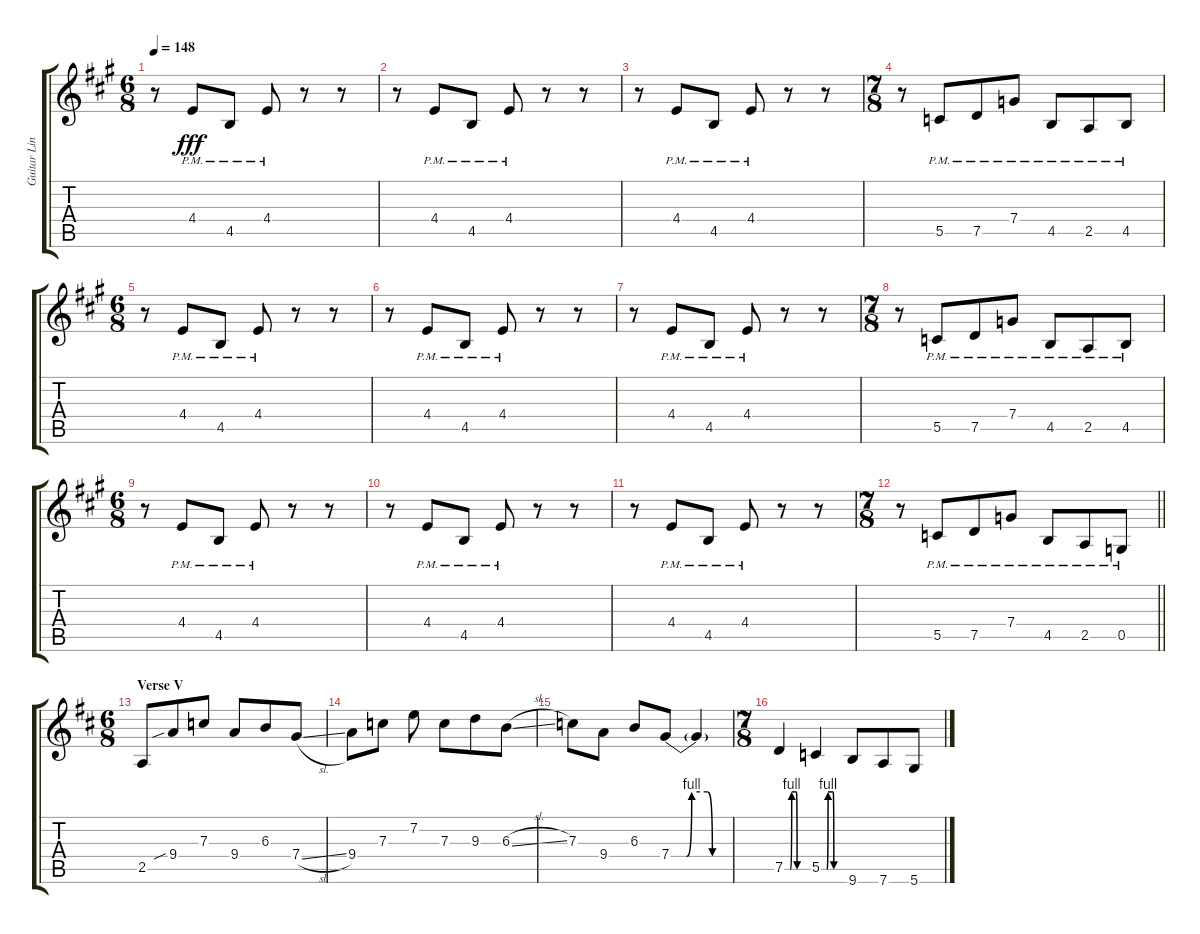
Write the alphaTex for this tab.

\track ("Guitar Line 2 [Distortion]" "Guitar Lin") {instrument distortionguitar}
\staff {score tabs}
\tuning (D4 A3 F3 C3 G2 D2) {hide}
\ts (6 8)
\tempo 148
\clef g2
\ks a
r.8{dy fff volume 13} 4.4{pm}.8 4.5{pm}.8 4.4{pm}.8 r.8 r.8 |
r.8 4.4{pm}.8 4.5{pm}.8 4.4{pm}.8 r.8 r.8 |
r.8 4.4{pm}.8 4.5{pm}.8 4.4{pm}.8 r.8 r.8 |
\ts (7 8)
r.8 5.5{pm}.8 7.5{pm}.8 7.4{pm}.8 4.5{pm}.8 2.5{pm}.8 4.5{pm}.8 |
\ts (6 8)
r.8{volume 13} 4.4{pm}.8 4.5{pm}.8 4.4{pm}.8 r.8 r.8 |
r.8 4.4{pm}.8 4.5{pm}.8 4.4{pm}.8 r.8 r.8 |
r.8 4.4{pm}.8 4.5{pm}.8 4.4{pm}.8 r.8 r.8 |
\ts (7 8)
r.8 5.5{pm}.8 7.5{pm}.8 7.4{pm}.8 4.5{pm}.8 2.5{pm}.8 4.5{pm}.8 |
\ts (6 8)
r.8{volume 13} 4.4{pm}.8 4.5{pm}.8 4.4{pm}.8 r.8 r.8 |
r.8 4.4{pm}.8 4.5{pm}.8 4.4{pm}.8 r.8 r.8 |
r.8 4.4{pm}.8 4.5{pm}.8 4.4{pm}.8 r.8 r.8 |
\ts (7 8)
\barLineRight lightlight
r.8 5.5{pm}.8 7.5{pm}.8 7.4{pm}.8 4.5{pm}.8 2.5{pm}.8 0.5{pm}.8 |
\ts (6 8)
\section ("" "Verse V")
\ks d
2.5.8 9.4{sib}.8 7.3.8 9.4.8 6.3.8 7.4{sl}.8 |
9.4.8 7.3.8{beam split} 7.2.8 7.3.8 9.3.8 6.3{sl}.8 |
7.3.8 9.4.8{beam split} 6.3.8{beam merge} 7.4{be (custom 0 0 15 0 20 4 35 4 40 0 60 0)}.8 7.4{t}.4 |
\ts (7 8)
7.5{be (custom 0 0 14 0 18 4 30 4 32 0 60 0)}.4 5.5{be (custom 0 0 14 0 17 4 30 4 32 0 60 0)}.4 9.6.8{beam merge} 7.6.8{beam merge} 5.6.8
